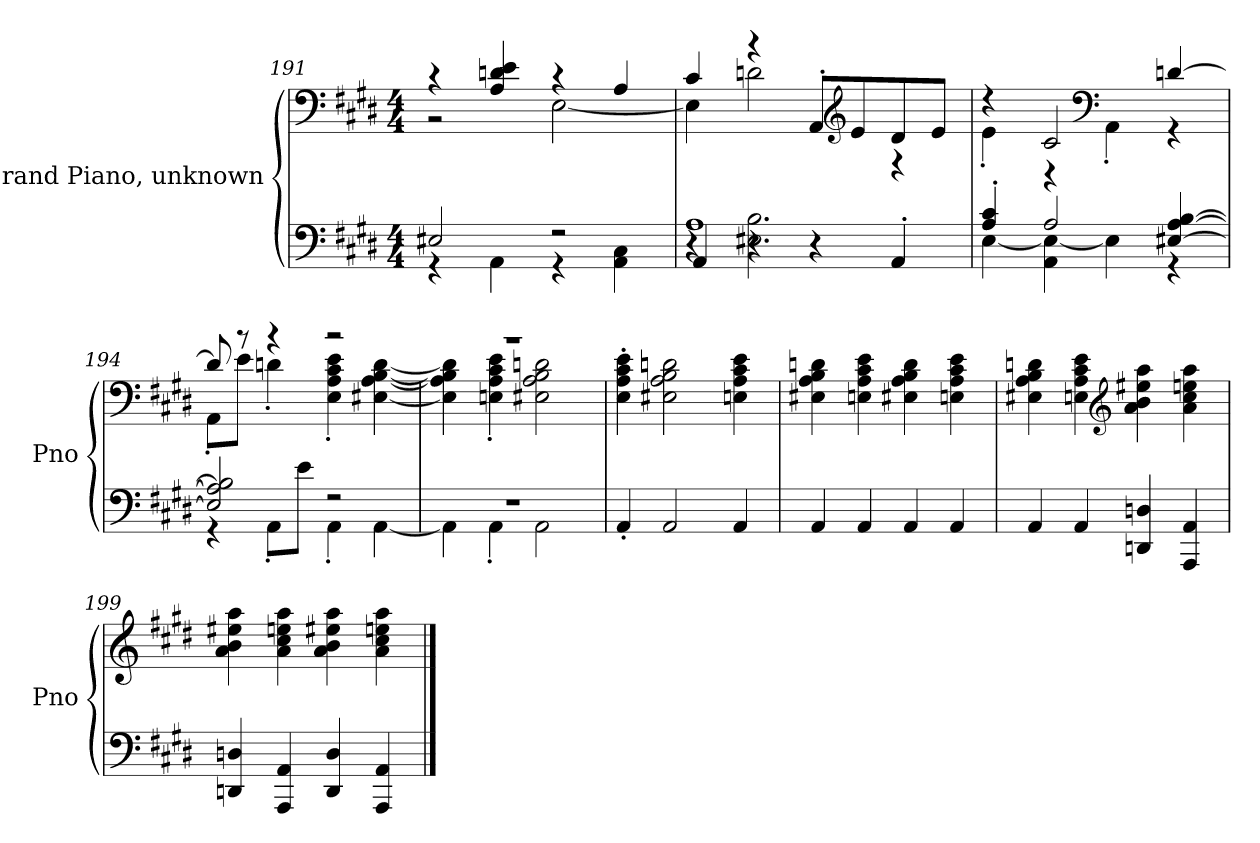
**kern	**kern
*part1	*part1
*staff2	*staff1
*I"Grand Piano, unknown	*
*I'Pno	*
*clefF4	*clefF4
*k[f#c#g#d#]	*k[f#c#g#d#]
*M4/4	*M4/4
=191	=191
*^	*^
2E#X/	4r	4r	2r
.	4AA\	4A/ 4dn/ 4e/	.
2r	4r	4r	[2E\
.	4AA\ 4C#\	4A/	.
!!LO:PB:g=z	!!
=192	=192	=192	=192
*	*^	*	*
1A	4r	4AA/	4c#/	4E\]
.	2.E#X\ 2.B\	4r	4r	2dn\
.	.	4r	8AA'/L	.
*	*	*	*clefG2	*
.	.	.	8e/	.
.	.	4AA'/	8d/	4r
.	.	.	8e/J	.
*	*v	*v	*	*
=193	=193	=193	=193
4A/' 4c#/'	[4E\	4r	4e'\
2A/	4AA\ 4E\_	2c#/	4r
*	*	*clefF4	*
.	4E\]	.	4AA'\
[4E#X/ [4A/ [4B/	4r	[4dn/	4r
=194	=194	=194	=194
2E#/] 2A/] 2B/]	4r	8d/]	8AA'\L
.	.	8r	8e\J
.	8AA'\L	4r	4dn'\
.	8e\J	.	.
2r	4AA'\	2r	4E\' 4A\' 4c#\' 4e\'
.	[4AA\	.	[4E#X\ [4A\ [4B\ [4d\
=195	=195	=195	=195
1r	4AA\]	1r	4E#\] 4A\] 4B\] 4d\]
.	4AA'\	.	4En\' 4A\' 4c#\' 4e\'
.	2AA\	.	2E#X\ 2A\ 2B\ 2dn\
*v	*v	*	*
*	*v	*v
=196	=196
4AA'/	4E\' 4A\' 4c#\' 4e\'
2AA/	2E#X\ 2A\ 2B\ 2dn\
4AA/	4En\ 4A\ 4c#\ 4e\
!!LO:LB:g=z
=197	=197
4AA/	4E#X\ 4A\ 4B\ 4dn\
4AA/	4En\ 4A\ 4c#\ 4e\
4AA/	4E#X\ 4A\ 4B\ 4d\
4AA/	4En\ 4A\ 4c#\ 4e\
=198	=198
4AA/	4E#X\ 4A\ 4B\ 4dn\
4AA/	4En\ 4A\ 4c#\ 4e\
*	*clefG2
4DDn/ 4Dn/	4a\ 4b\ 4ee#X\ 4aa\
4AAA/ 4AA/	4a\ 4cc#\ 4een\ 4aa\
=199	=199
4DDn/ 4Dn/	4a\ 4b\ 4ee#X\ 4aa\
4AAA/ 4AA/	4a\ 4cc#\ 4een\ 4aa\
4DD/ 4D/	4a\ 4b\ 4ee#X\ 4aa\
4AAA/ 4AA/	4a\ 4cc#\ 4een\ 4aa\
==	==
*-	*-
